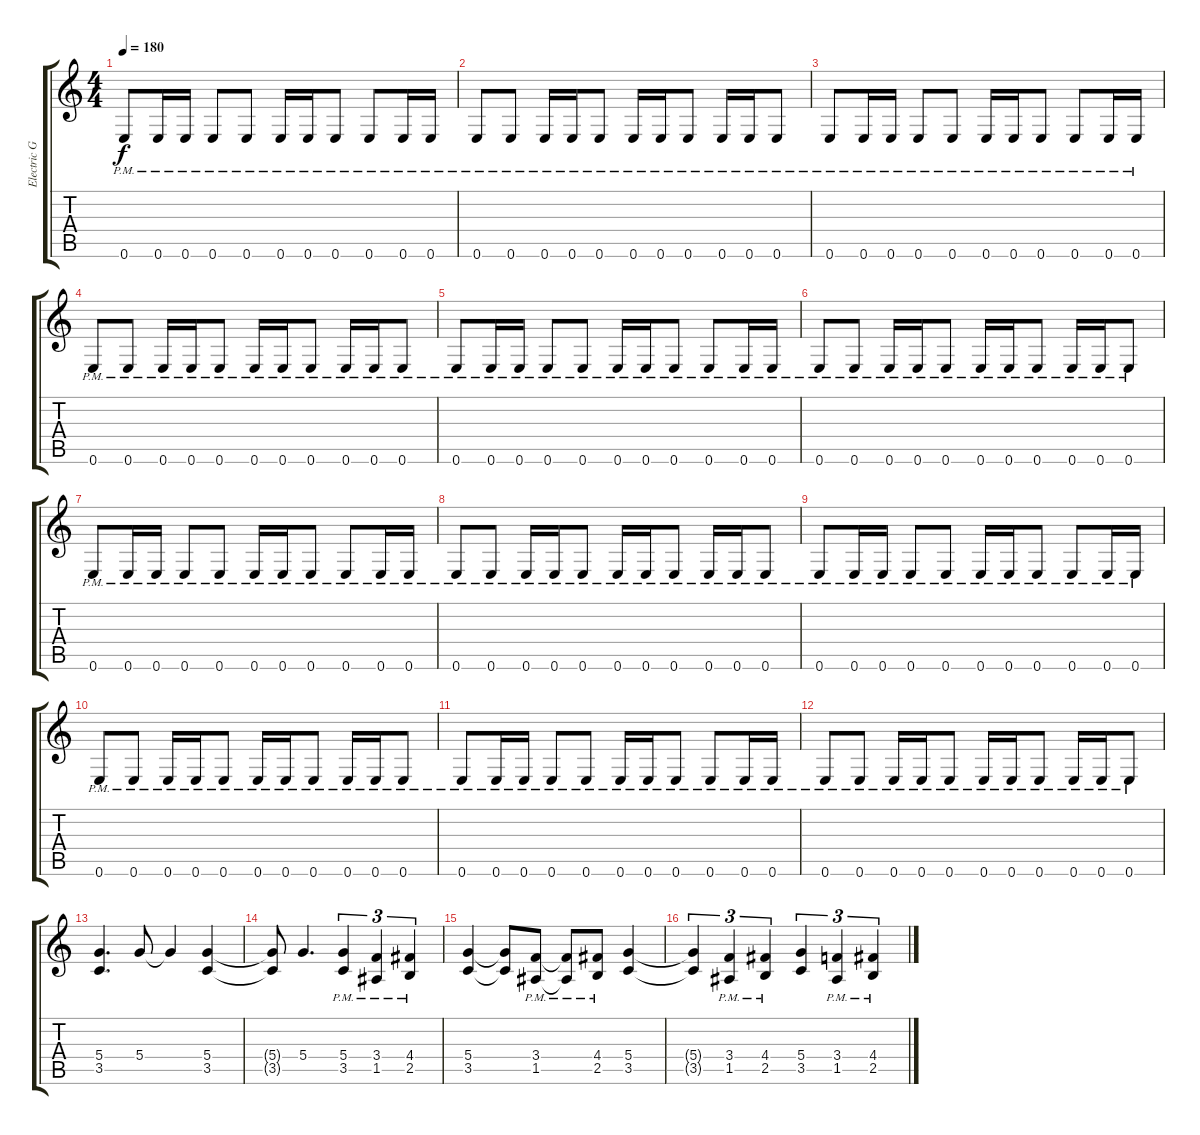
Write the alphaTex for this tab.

\track ("Electric Guitar (Mustaine)" "Electric G") {instrument distortionguitar}
\staff {score tabs}
\tuning (E4 B3 G3 D3 A2 E2) {hide}
\ts (4 4)
\tempo 180
\clef g2
\ks c
0.6{pm}.8{dy f instrument distortionguitar} 0.6{pm}.16 0.6{pm}.16 0.6{pm}.8 0.6{pm}.8 0.6{pm}.16 0.6{pm}.16 0.6{pm}.8 0.6{pm}.8 0.6{pm}.16 0.6{pm}.16 |
0.6{pm}.8 0.6{pm}.8 0.6{pm}.16 0.6{pm}.16 0.6{pm}.8 0.6{pm}.16 0.6{pm}.16 0.6{pm}.8 0.6{pm}.16 0.6{pm}.16 0.6{pm}.8 |
0.6{pm}.8 0.6{pm}.16 0.6{pm}.16 0.6{pm}.8 0.6{pm}.8 0.6{pm}.16 0.6{pm}.16 0.6{pm}.8 0.6{pm}.8 0.6{pm}.16 0.6{pm}.16 |
0.6{pm}.8 0.6{pm}.8 0.6{pm}.16 0.6{pm}.16 0.6{pm}.8 0.6{pm}.16 0.6{pm}.16 0.6{pm}.8 0.6{pm}.16 0.6{pm}.16 0.6{pm}.8 |
0.6{pm}.8 0.6{pm}.16 0.6{pm}.16 0.6{pm}.8 0.6{pm}.8 0.6{pm}.16 0.6{pm}.16 0.6{pm}.8 0.6{pm}.8 0.6{pm}.16 0.6{pm}.16 |
0.6{pm}.8 0.6{pm}.8 0.6{pm}.16 0.6{pm}.16 0.6{pm}.8 0.6{pm}.16 0.6{pm}.16 0.6{pm}.8 0.6{pm}.16 0.6{pm}.16 0.6{pm}.8 |
0.6{pm}.8 0.6{pm}.16 0.6{pm}.16 0.6{pm}.8 0.6{pm}.8 0.6{pm}.16 0.6{pm}.16 0.6{pm}.8 0.6{pm}.8 0.6{pm}.16 0.6{pm}.16 |
0.6{pm}.8 0.6{pm}.8 0.6{pm}.16 0.6{pm}.16 0.6{pm}.8 0.6{pm}.16 0.6{pm}.16 0.6{pm}.8 0.6{pm}.16 0.6{pm}.16 0.6{pm}.8 |
0.6{pm}.8 0.6{pm}.16 0.6{pm}.16 0.6{pm}.8 0.6{pm}.8 0.6{pm}.16 0.6{pm}.16 0.6{pm}.8 0.6{pm}.8 0.6{pm}.16 0.6{pm}.16 |
0.6{pm}.8 0.6{pm}.8 0.6{pm}.16 0.6{pm}.16 0.6{pm}.8 0.6{pm}.16 0.6{pm}.16 0.6{pm}.8 0.6{pm}.16 0.6{pm}.16 0.6{pm}.8 |
0.6{pm}.8 0.6{pm}.16 0.6{pm}.16 0.6{pm}.8 0.6{pm}.8 0.6{pm}.16 0.6{pm}.16 0.6{pm}.8 0.6{pm}.8 0.6{pm}.16 0.6{pm}.16 |
0.6{pm}.8 0.6{pm}.8 0.6{pm}.16 0.6{pm}.16 0.6{pm}.8 0.6{pm}.16 0.6{pm}.16 0.6{pm}.8 0.6{pm}.16 0.6{pm}.16 0.6{pm}.8 |
(5.4 3.5).4{d} 5.4.8 5.4{t}.4 (5.4 3.5).4 |
(5.4{t} 3.5{t}).8 5.4.4{d} (5.4{pm} 3.5{pm}).4{tu (3 2)} (3.4{pm} 1.5{pm}).4{tu (3 2)} (4.4{pm} 2.5{pm}).4{tu (3 2)} |
(5.4 3.5).4 (5.4{t} 3.5{t}).8 (3.4{pm} 1.5{pm}).8 (3.4{pm t} 1.5{pm t}).8 (4.4{pm} 2.5{pm}).8 (5.4 3.5).4 |
(5.4{t} 3.5{t}).4{tu (3 2)} (3.4{pm} 1.5{pm}).4{tu (3 2)} (4.4{pm} 2.5{pm}).4{tu (3 2)} (5.4 3.5).4{tu (3 2)} (3.4{pm} 1.5{pm}).4{tu (3 2)} (4.4{pm} 2.5{pm}).4{tu (3 2)}
